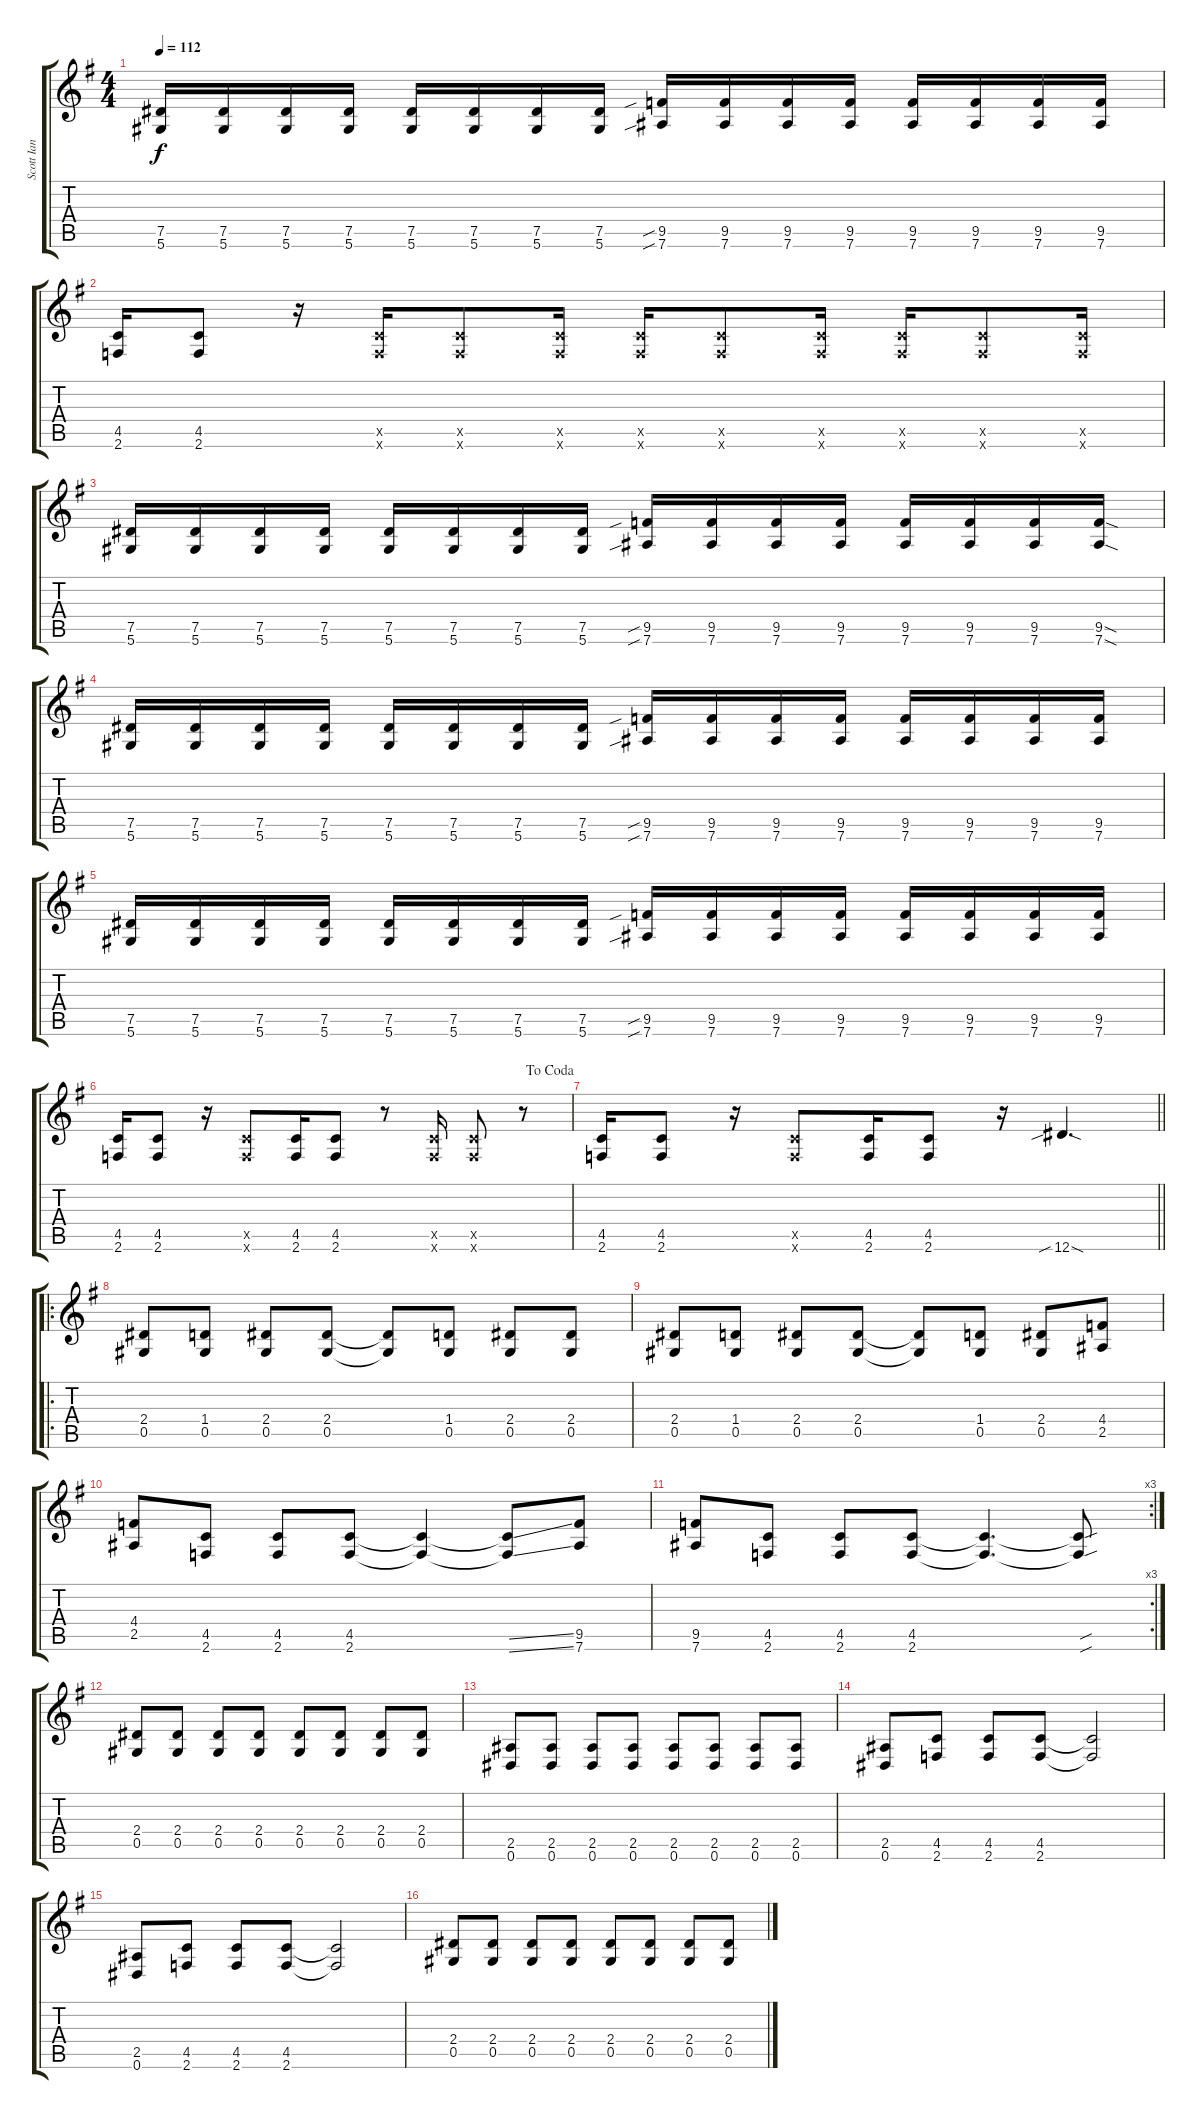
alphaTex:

\track ("Scott Ian" "Scott Ian") {instrument distortionguitar}
\staff {score tabs}
\tuning (Eb4 Bb3 Gb3 Db3 Ab2 Eb2) {hide}
\ts (4 4)
\tempo 112
\clef g2
\ks g
(7.5 5.6).16{dy f} (7.5 5.6).16 (7.5 5.6).16 (7.5 5.6).16 (7.5 5.6).16 (7.5 5.6).16 (7.5 5.6).16 (7.5 5.6).16 (9.5{sib} 7.6{sib}).16 (9.5 7.6).16 (9.5 7.6).16 (9.5 7.6).16 (9.5 7.6).16 (9.5 7.6).16 (9.5 7.6).16 (9.5 7.6).16 |
(4.5 2.6).16 (4.5 2.6).8 r.16 (4.5{x} 2.6{x}).16 (4.5{x} 2.6{x}).8 (4.5{x} 2.6{x}).16 (4.5{x} 2.6{x}).16 (4.5{x} 2.6{x}).8 (4.5{x} 2.6{x}).16 (4.5{x} 2.6{x}).16 (4.5{x} 2.6{x}).8 (4.5{x} 2.6{x}).16 |
(7.5 5.6).16 (7.5 5.6).16 (7.5 5.6).16 (7.5 5.6).16 (7.5 5.6).16 (7.5 5.6).16 (7.5 5.6).16 (7.5 5.6).16 (9.5{sib} 7.6{sib}).16 (9.5 7.6).16 (9.5 7.6).16 (9.5 7.6).16 (9.5 7.6).16 (9.5 7.6).16 (9.5 7.6).16 (9.5{sod} 7.6{sod}).16 |
(7.5 5.6).16 (7.5 5.6).16 (7.5 5.6).16 (7.5 5.6).16 (7.5 5.6).16 (7.5 5.6).16 (7.5 5.6).16 (7.5 5.6).16 (9.5{sib} 7.6{sib}).16 (9.5 7.6).16 (9.5 7.6).16 (9.5 7.6).16 (9.5 7.6).16 (9.5 7.6).16 (9.5 7.6).16 (9.5 7.6).16 |
(7.5 5.6).16 (7.5 5.6).16 (7.5 5.6).16 (7.5 5.6).16 (7.5 5.6).16 (7.5 5.6).16 (7.5 5.6).16 (7.5 5.6).16 (9.5{sib} 7.6{sib}).16 (9.5 7.6).16 (9.5 7.6).16 (9.5 7.6).16 (9.5 7.6).16 (9.5 7.6).16 (9.5 7.6).16 (9.5 7.6).16 |
\jump dacoda
(4.5 2.6).16 (4.5 2.6).8 r.16 (4.5{x} 2.6{x}).8 (4.5 2.6).16 (4.5 2.6).8 r.8 (4.5{x} 2.6{x}).16 (4.5{x} 2.6{x}).8 r.8 |
\barLineRight lightlight
(4.5 2.6).16 (4.5 2.6).8 r.16 (4.5{x} 2.6{x}).8 (4.5 2.6).16 (4.5 2.6).8 r.16 12.6{sib sod}.4{d} |
\ro
(2.4 0.5).8 (1.4 0.5).8 (2.4 0.5).8 (2.4 0.5).8 (2.4{t} 0.5{t}).8 (1.4 0.5).8 (2.4 0.5).8 (2.4 0.5).8 |
(2.4 0.5).8 (1.4 0.5).8 (2.4 0.5).8 (2.4 0.5).8 (2.4{t} 0.5{t}).8 (1.4 0.5).8 (2.4 0.5).8 (4.4 2.5).8 |
(4.4 2.5).8 (4.5 2.6).8 (4.5 2.6).8 (4.5 2.6).8 (4.5{t} 2.6{t}).4 (4.5{ss t} 2.6{ss t}).8 (9.5 7.6).8 |
\rc 3
(9.5 7.6).8 (4.5 2.6).8 (4.5 2.6).8 (4.5 2.6).8 (4.5{t} 2.6{t}).4{d} (4.5{sou t} 2.6{sou t}).8 |
(2.4 0.5).8 (2.4 0.5).8 (2.4 0.5).8 (2.4 0.5).8 (2.4 0.5).8 (2.4 0.5).8 (2.4 0.5).8 (2.4 0.5).8 |
(2.5 0.6).8 (2.5 0.6).8 (2.5 0.6).8 (2.5 0.6).8 (2.5 0.6).8 (2.5 0.6).8 (2.5 0.6).8 (2.5 0.6).8 |
(2.5 0.6).8 (4.5 2.6).8 (4.5 2.6).8 (4.5 2.6).8 (4.5{t} 2.6{t}).2 |
(2.5 0.6).8 (4.5 2.6).8 (4.5 2.6).8 (4.5 2.6).8 (4.5{t} 2.6{t}).2 |
(2.4 0.5).8 (2.4 0.5).8 (2.4 0.5).8 (2.4 0.5).8 (2.4 0.5).8 (2.4 0.5).8 (2.4 0.5).8 (2.4 0.5).8
